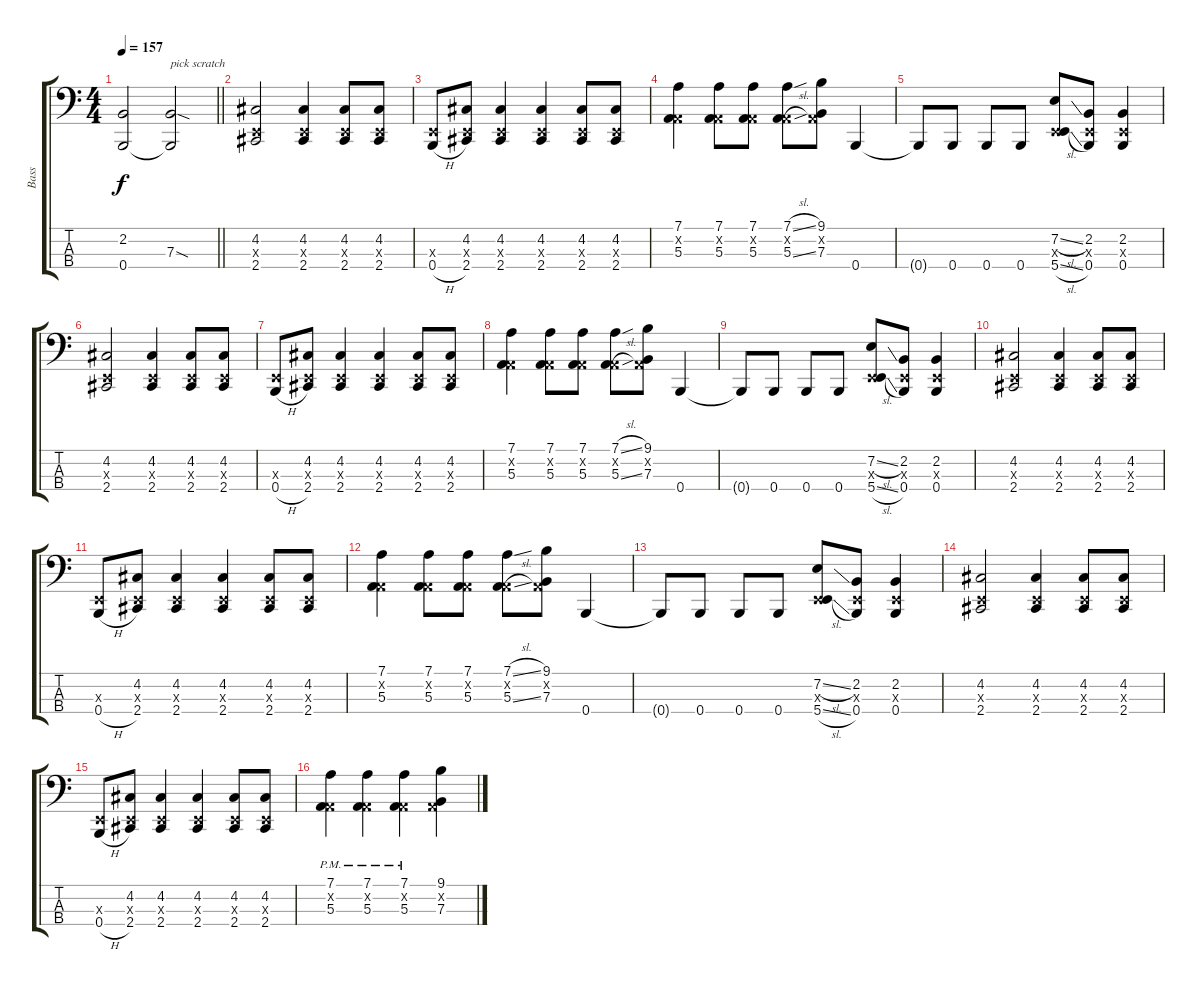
\track ("Bass" "Bass") {instrument electricbasspick}
\staff {score tabs}
\tuning (D2 A1 E1 B0) {hide}
\ts (4 4)
\tempo 157
\clef f4
\barLineRight lightlight
\ks c
(2.2{t} 0.4{t}).2{dy f} (7.3{sod} 0.4{t}).2{txt "pick scratch"} |
\section ("" "")
(4.2 0.3{x} 2.4).2 (4.2 0.3{x} 2.4).4 (4.2 0.3{x} 2.4).8 (4.2 0.3{x} 2.4).8 |
(0.3{x} 0.4{h}).8 (4.2 0.3{x} 2.4).8 (4.2 0.3{x} 2.4).4 (4.2 0.3{x} 2.4).4 (4.2 0.3{x} 2.4).8 (4.2 0.3{x} 2.4).8 |
(7.1 0.2{x} 5.3).4 (7.1 0.2{x} 5.3).8 (7.1 0.2{x} 5.3).8 (7.1{sl} 0.2{x} 5.3{sl}).8 (9.1 0.2{x} 7.3).8 0.4.4 |
0.4{t}.8 0.4.8 0.4.8 0.4.8 (7.2{sl} 0.3{x} 5.4{sl}).8 (2.2 0.3{x} 0.4).8 (2.2 0.3{x} 0.4).4 |
(4.2 0.3{x} 2.4).2 (4.2 0.3{x} 2.4).4 (4.2 0.3{x} 2.4).8 (4.2 0.3{x} 2.4).8 |
(0.3{x} 0.4{h}).8 (4.2 0.3{x} 2.4).8 (4.2 0.3{x} 2.4).4 (4.2 0.3{x} 2.4).4 (4.2 0.3{x} 2.4).8 (4.2 0.3{x} 2.4).8 |
(7.1 0.2{x} 5.3).4 (7.1 0.2{x} 5.3).8 (7.1 0.2{x} 5.3).8 (7.1{sl} 0.2{x} 5.3{sl}).8 (9.1 0.2{x} 7.3).8 0.4.4 |
0.4{t}.8 0.4.8 0.4.8 0.4.8 (7.2{sl} 0.3{x} 5.4{sl}).8 (2.2 0.3{x} 0.4).8 (2.2 0.3{x} 0.4).4 |
(4.2 0.3{x} 2.4).2 (4.2 0.3{x} 2.4).4 (4.2 0.3{x} 2.4).8 (4.2 0.3{x} 2.4).8 |
(0.3{x} 0.4{h}).8 (4.2 0.3{x} 2.4).8 (4.2 0.3{x} 2.4).4 (4.2 0.3{x} 2.4).4 (4.2 0.3{x} 2.4).8 (4.2 0.3{x} 2.4).8 |
(7.1 0.2{x} 5.3).4 (7.1 0.2{x} 5.3).8 (7.1 0.2{x} 5.3).8 (7.1{sl} 0.2{x} 5.3{sl}).8 (9.1 0.2{x} 7.3).8 0.4.4 |
0.4{t}.8 0.4.8 0.4.8 0.4.8 (7.2{sl} 0.3{x} 5.4{sl}).8 (2.2 0.3{x} 0.4).8 (2.2 0.3{x} 0.4).4 |
(4.2 0.3{x} 2.4).2 (4.2 0.3{x} 2.4).4 (4.2 0.3{x} 2.4).8 (4.2 0.3{x} 2.4).8 |
(0.3{x} 0.4{h}).8 (4.2 0.3{x} 2.4).8 (4.2 0.3{x} 2.4).4 (4.2 0.3{x} 2.4).4 (4.2 0.3{x} 2.4).8 (4.2 0.3{x} 2.4).8 |
(7.1{pm} 0.2{x} 5.3{pm}).4 (7.1{pm} 0.2{x} 5.3{pm}).4 (7.1{pm} 0.2{x} 5.3{pm}).4 (9.1 0.2{x} 7.3).4
